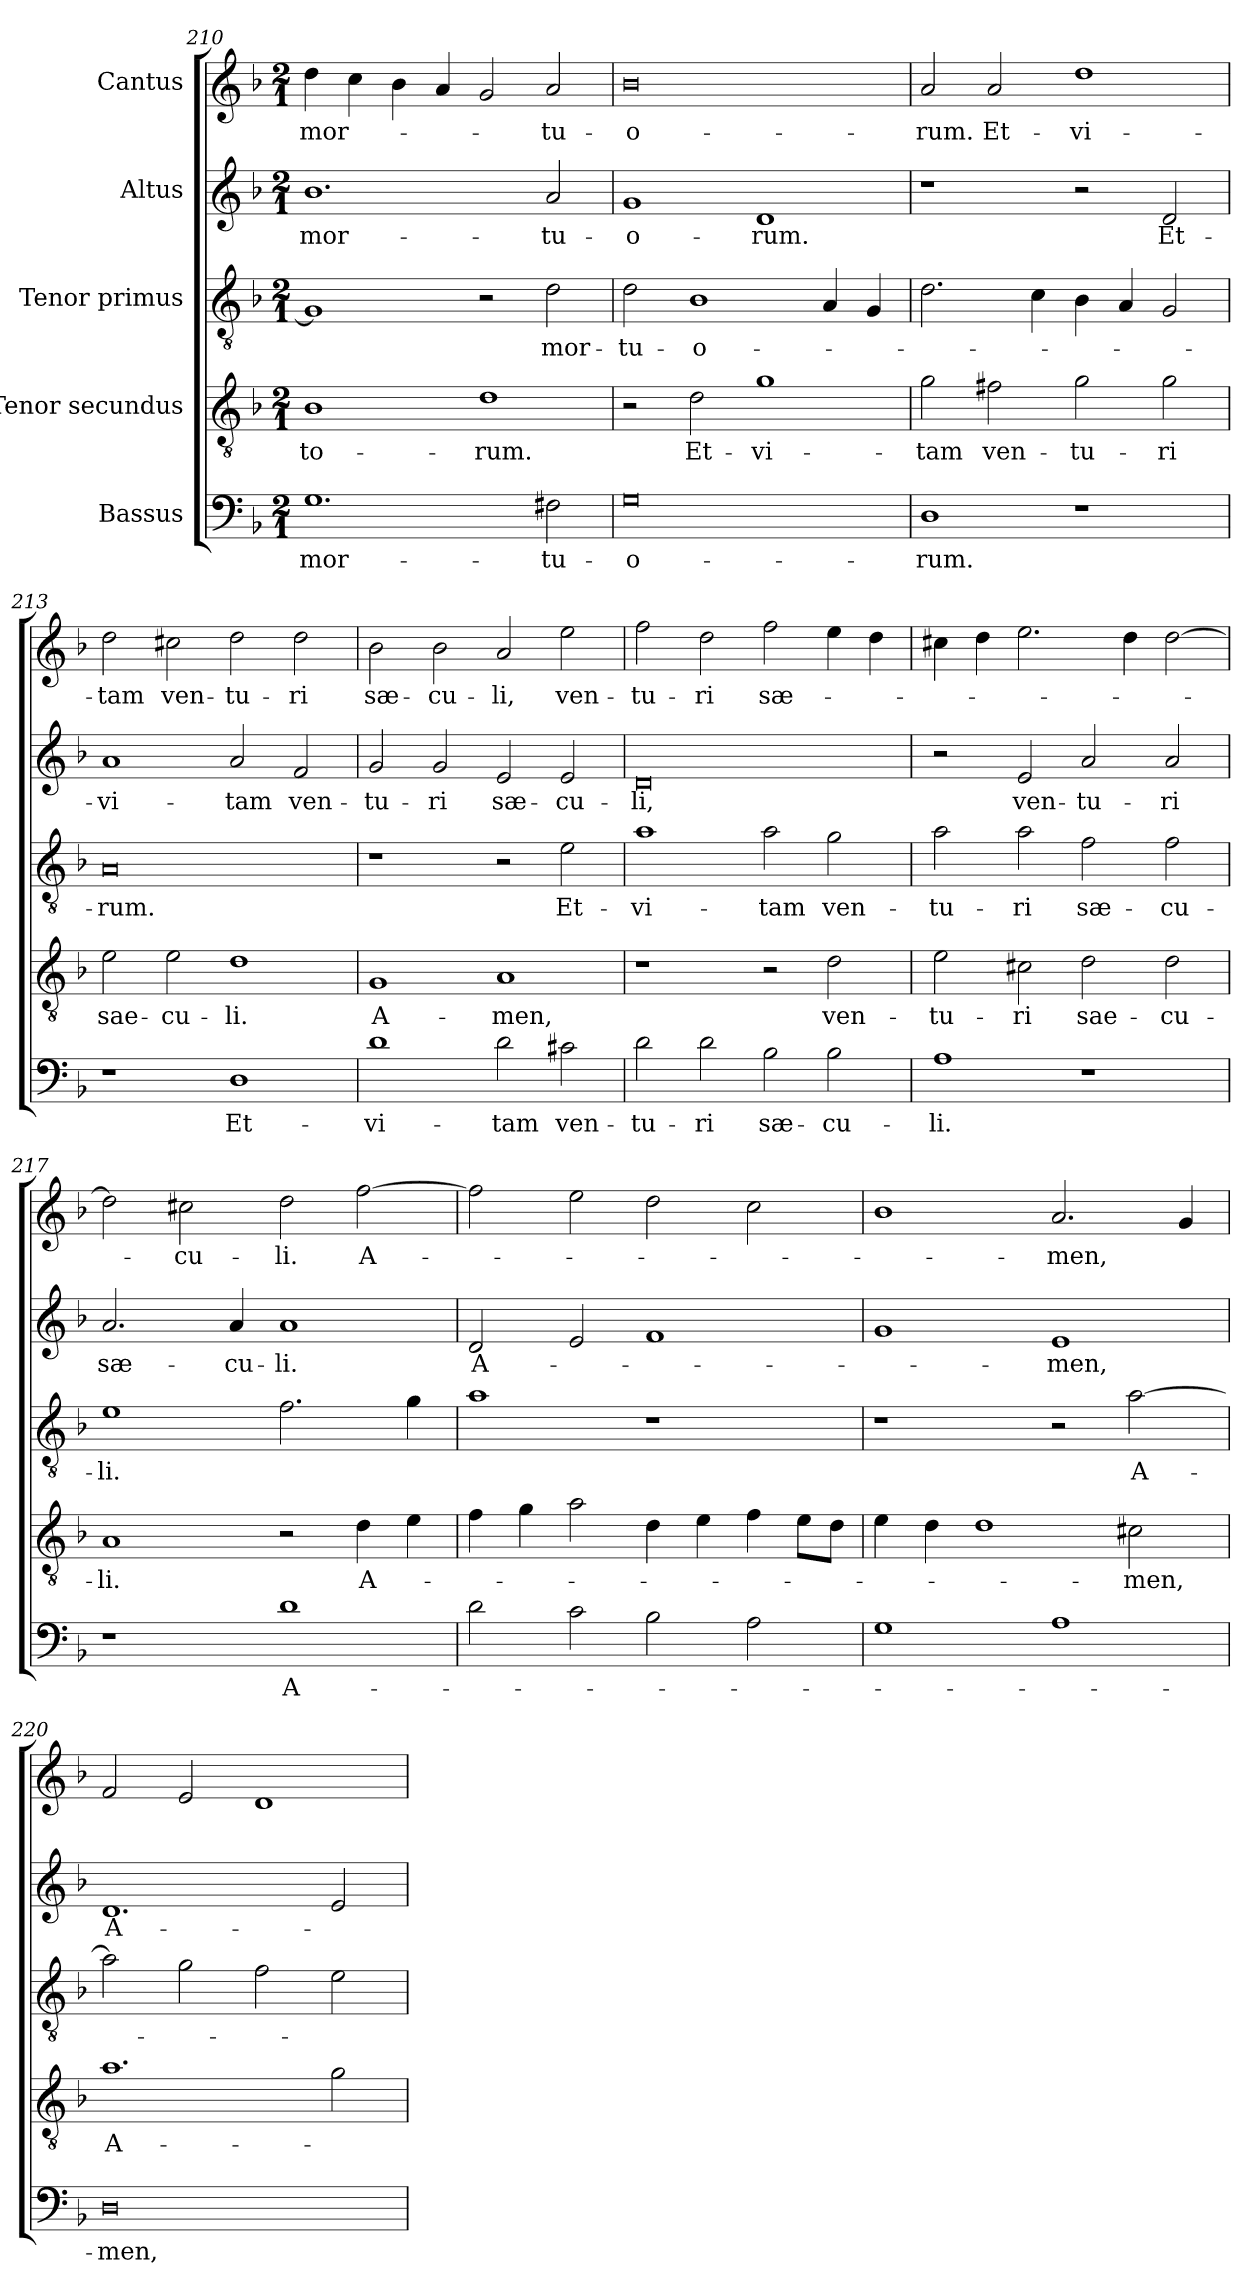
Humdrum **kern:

**kern	**text	**kern	**text	**kern	**text	**kern	**text	**kern	**text
*part5	*part5	*part4	*part4	*part3	*part3	*part2	*part2	*part1	*part1
*staff5	*staff5	*staff4	*staff4	*staff3	*staff3	*staff2	*staff2	*staff1	*staff1
*I"Bassus	*	*I"Tenor secundus	*	*I"Tenor primus	*	*I"Altus	*	*I"Cantus	*
*clefF4	*	*clefGv2	*	*clefGv2	*	*clefG2	*	*clefG2	*
*k[b-]	*	*k[b-]	*	*k[b-]	*	*k[b-]	*	*k[b-]	*
*M2/1	*	*M2/1	*	*M2/1	*	*M2/1	*	*M2/1	*
=210	=210	=210	=210	=210	=210	=210	=210	=210	=210
1.G\	mor-	1B-\	to-	1G/]	.	1.b-\	mor-	4dd\	mor-
.	.	.	.	.	.	.	.	4cc\	.
.	.	.	.	.	.	.	.	4b-\	.
.	.	.	.	.	.	.	.	4a/	.
.	.	1d\	-rum.	2r	.	.	.	2g/	.
2F#X\	-tu-	.	.	2d\	mor-	2a/	-tu-	2a/	-tu-
=211	=211	=211	=211	=211	=211	=211	=211	=211	=211
0G\	-o-	2r	.	2d\	-tu-	1g/	-o-	0b-\	-o-
.	.	2d\	Et-	1B-\	-o-	.	.	.	.
.	.	1g\	vi-	.	.	1d/	-rum.	.	.
.	.	.	.	4A/	.	.	.	.	.
.	.	.	.	4G/	.	.	.	.	.
=212	=212	=212	=212	=212	=212	=212	=212	=212	=212
1D\	-rum.	2g\	-tam	2.d\	.	1r	.	2a/	-rum.
.	.	2f#X\	ven-	.	.	.	.	2a/	Et-
.	.	.	.	4c\	.	.	.	.	.
1r	.	2g\	-tu-	4B-\	.	2r	.	1dd\	vi-
.	.	.	.	4A/	.	.	.	.	.
.	.	2g\	-ri	2G/	.	2d/	Et-	.	.
=213	=213	=213	=213	=213	=213	=213	=213	=213	=213
1r	.	2e\	sae-	0A/	-rum.	1a/	vi-	2dd\	-tam
.	.	2e\	-cu-	.	.	.	.	2cc#X\	ven-
1D\	Et-	1d\	-li.	.	.	2a/	-tam	2dd\	-tu-
.	.	.	.	.	.	2f/	ven-	2dd\	-ri
=214	=214	=214	=214	=214	=214	=214	=214	=214	=214
1d\	vi-	1G/	A-	1r	.	2g/	-tu-	2b-\	sæ-
.	.	.	.	.	.	2g/	-ri	2b-\	-cu-
2d\	-tam	1A/	-men,	2r	.	2e/	sæ-	2a/	-li,
2c#X\	ven-	.	.	2e\	Et-	2e/	-cu-	2ee\	ven-
=215	=215	=215	=215	=215	=215	=215	=215	=215	=215
2d\	-tu-	1r	.	1a\	vi-	0d/	-li,	2ff\	-tu-
2d\	-ri	.	.	.	.	.	.	2dd\	-ri
2B-\	sæ-	2r	.	2a\	-tam	.	.	2ff\	sæ-
2B-\	-cu-	2d\	ven-	2g\	ven-	.	.	4ee\	.
.	.	.	.	.	.	.	.	4dd\	.
=216	=216	=216	=216	=216	=216	=216	=216	=216	=216
1A\	-li.	2e\	-tu-	2a\	-tu-	2r	.	4cc#X\	.
.	.	.	.	.	.	.	.	4dd\	.
.	.	2c#X\	-ri	2a\	-ri	2e/	ven-	2.ee\	.
1r	.	2d\	sae-	2f\	sæ-	2a/	-tu-	.	.
.	.	.	.	.	.	.	.	4dd\	.
.	.	2d\	-cu-	2f\	-cu-	2a/	-ri	[2dd\	.
=217	=217	=217	=217	=217	=217	=217	=217	=217	=217
1r	.	1A/	-li.	1e\	-li.	2.a/	sæ-	2dd\]	.
.	.	.	.	.	.	.	.	2cc#X\	-cu-
.	.	.	.	.	.	4a/	-cu-	.	.
1d\	A-	2r	.	2.f\	.	1a/	-li.	2dd\	-li.
.	.	4d\	A-	.	.	.	.	[2ff\	A-
.	.	4e\	.	4g\	.	.	.	.	.
=218	=218	=218	=218	=218	=218	=218	=218	=218	=218
2d\	.	4f\	.	1a\	.	2d/	A-	2ff\]	.
.	.	4g\	.	.	.	.	.	.	.
2c\	.	2a\	.	.	.	2e/	.	2ee\	.
2B-\	.	4d\	.	1r	.	1f/	.	2dd\	.
.	.	4e\	.	.	.	.	.	.	.
2A\	.	4f\	.	.	.	.	.	2cc\	.
.	.	8e\L	.	.	.	.	.	.	.
.	.	8d\J	.	.	.	.	.	.	.
=219	=219	=219	=219	=219	=219	=219	=219	=219	=219
1G\	.	4e\	.	1r	.	1g/	.	1b-\	.
.	.	4d\	.	.	.	.	.	.	.
.	.	1d\	.	.	.	.	.	.	.
1A\	.	.	.	2r	.	1e/	-men,	2.a/	-men,
.	.	2c#X\	-men,	[2a\	A-	.	.	.	.
.	.	.	.	.	.	.	.	4g/	.
=220	=220	=220	=220	=220	=220	=220	=220	=220	=220
0D\	-men,	1.a\	A-	2a\]	.	1.d/	A-	2f/	.
.	.	.	.	2g\	.	.	.	2e/	.
.	.	.	.	2f\	.	.	.	1d/	.
.	.	2g\	.	2e\	.	2e/	.	.	.
=	=	=	=	=	=	=	=	=	=
*-	*-	*-	*-	*-	*-	*-	*-	*-	*-
